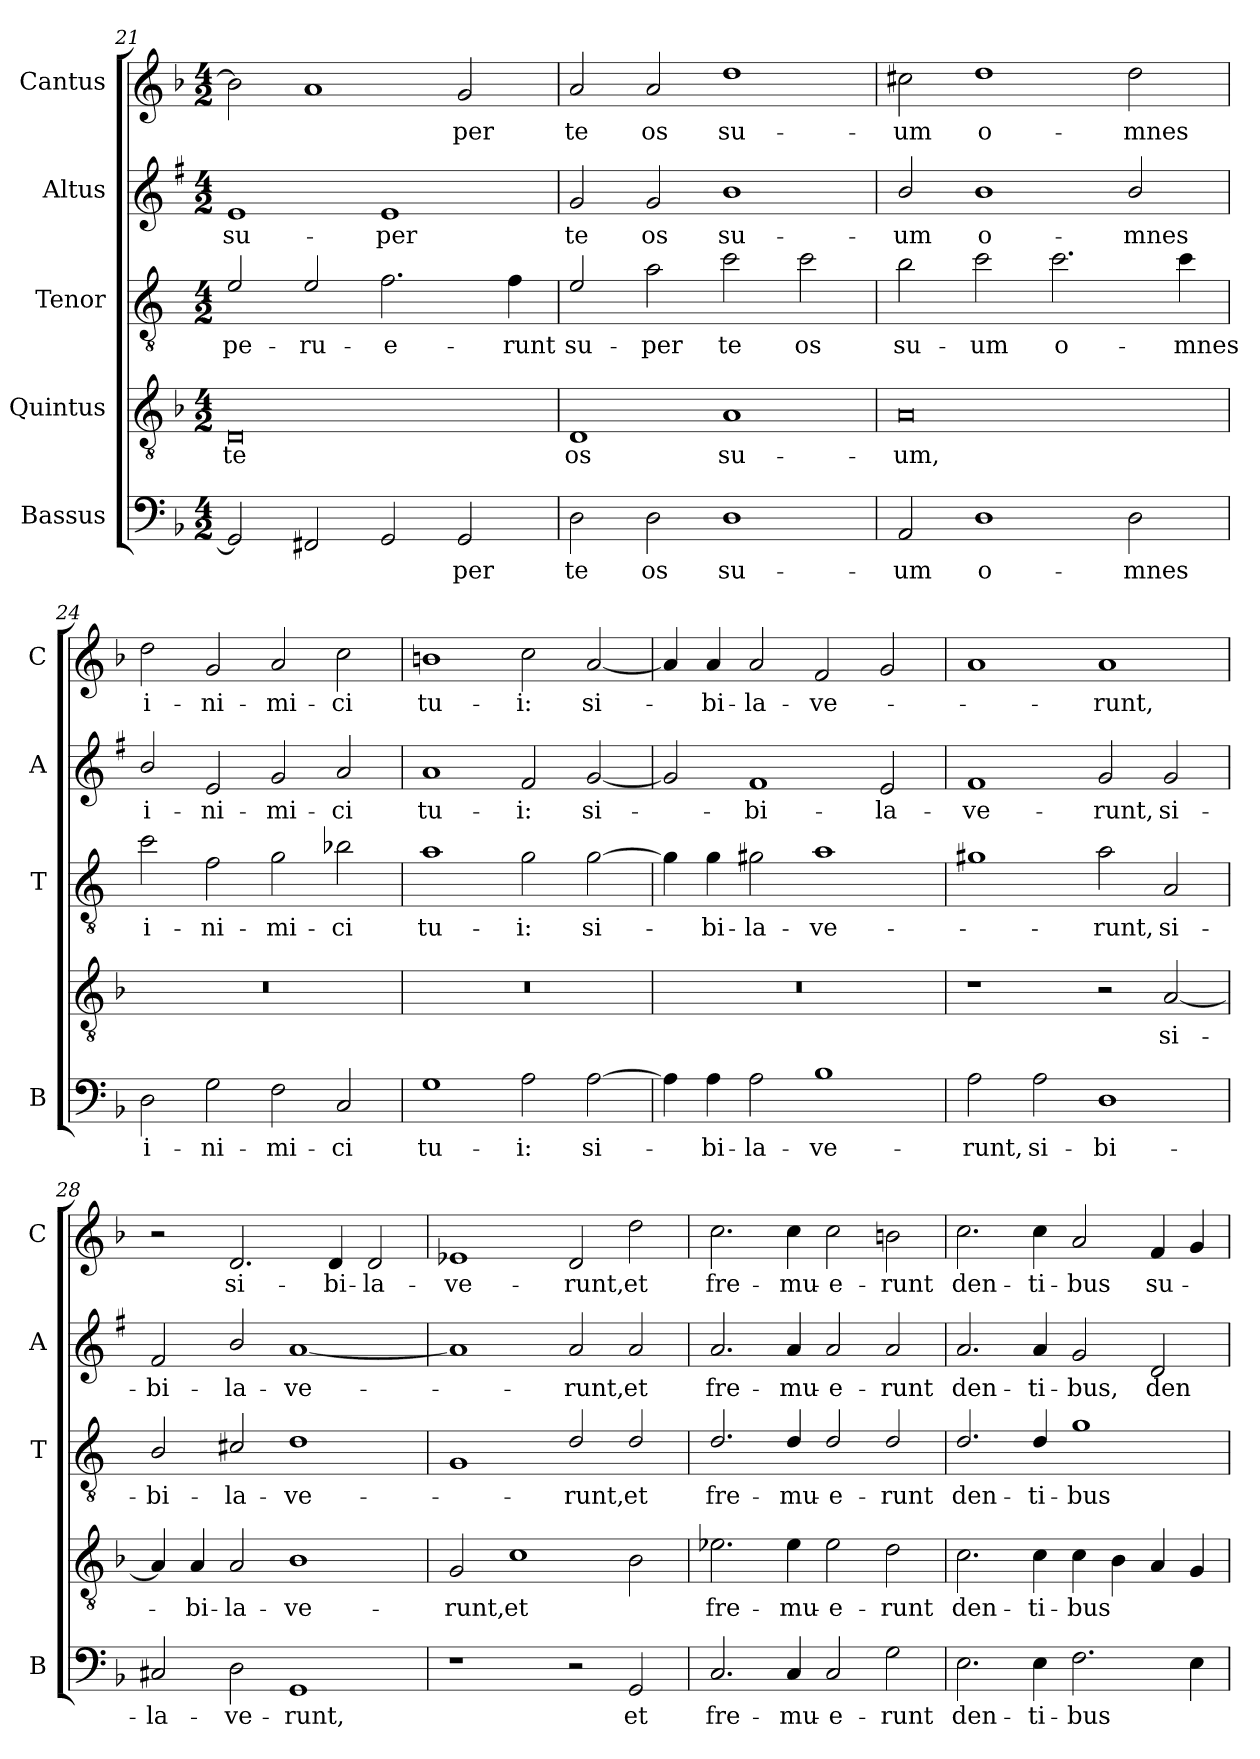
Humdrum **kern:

**kern	**text	**kern	**text	**kern	**text	**kern	**text	**kern	**text
*part5	*part5	*part4	*part4	*part3	*part3	*part2	*part2	*part1	*part1
*staff5	*staff5	*staff4	*staff4	*staff3	*staff3	*staff2	*staff2	*staff1	*staff1
*I"Bassus	*	*I"Quintus	*	*I"Tenor	*	*I"Altus	*	*I"Cantus	*
*I'B	*	*	*	*I'T	*	*I'A	*	*I'C	*
!!LO:LB:g=z
*clefF4	*	*clefGv2	*	*clefGv2	*	*clefG2	*	*clefG2	*
*	*	*	*	*ITrd4c7	*	*ITrd1c2	*	*	*
*k[b-]	*	*k[b-]	*	*k[b-]	*	*k[b-]	*	*k[b-]	*
*F:	*	*F:	*	*F:	*	*F:	*	*F:	*
*M4/2	*	*M4/2	*	*M4/2	*	*M4/2	*	*M4/2	*
=21	=21	=21	=21	=21	=21	=21	=21	=21	=21
!	!	!	!LO:LY:b	!	!LO:LY:b	!	!LO:LY:b	!	!
2GG/]	.	0D	te	2A/	-pe-	1d	su-	2b-\]	.
!	!	!	!	!	!LO:LY:b	!	!	!	!
2FF#X/	.	.	.	2A/	-ru-	.	.	1a	.
!	!	!	!	!	!LO:LY:b	!	!LO:LY:b	!	!
2GG/	.	.	.	2.B-\	-e-	1d	-per	.	.
!	!LO:LY:b	!	!	!	!	!	!	!	!LO:LY:b
2GG/	-per	.	.	.	.	.	.	2g/	-per
!	!	!	!	!	!LO:LY:b	!	!	!	!
.	.	.	.	4B-\	-runt	.	.	.	.
=22	=22	=22	=22	=22	=22	=22	=22	=22	=22
!	!LO:LY:b	!	!LO:LY:b	!	!LO:LY:b	!	!LO:LY:b	!	!LO:LY:b
2D\	te	1D	os	2A/	su-	2f/	te	2a/	te
!	!LO:LY:b	!	!	!	!LO:LY:b	!	!LO:LY:b	!	!LO:LY:b
2D\	os	.	.	2d\	-per	2f/	os	2a/	os
!	!LO:LY:b	!	!LO:LY:b	!	!LO:LY:b	!	!LO:LY:b	!	!LO:LY:b
1D	su-	1A	su-	2f\	te	1a	su-	1dd	su-
!	!	!	!	!	!LO:LY:b	!	!	!	!
.	.	.	.	2f\	os	.	.	.	.
=23	=23	=23	=23	=23	=23	=23	=23	=23	=23
!	!LO:LY:b	!	!LO:LY:b	!	!LO:LY:b	!	!LO:LY:b	!	!LO:LY:b
2AA/	-um	0A	-um,	2e\	su-	2a/	-um	2cc#X\	-um
!	!LO:LY:b	!	!	!	!LO:LY:b	!	!LO:LY:b	!	!LO:LY:b
1D	o-	.	.	2f\	-um	1a	o-	1dd	o-
!	!	!	!	!	!LO:LY:b	!	!	!	!
.	.	.	.	2.f\	o-	.	.	.	.
!	!LO:LY:b	!	!	!	!	!	!LO:LY:b	!	!LO:LY:b
2D\	-mnes	.	.	.	.	2a/	-mnes	2dd\	-mnes
!	!	!	!	!	!LO:LY:b	!	!	!	!
.	.	.	.	4f\	-mnes	.	.	.	.
=24	=24	=24	=24	=24	=24	=24	=24	=24	=24
!	!LO:LY:b	!	!	!	!LO:LY:b	!	!LO:LY:b	!	!LO:LY:b
2D\	i-	0r	.	2f\	i-	2a/	i-	2dd\	i-
!	!LO:LY:b	!	!	!	!LO:LY:b	!	!LO:LY:b	!	!LO:LY:b
2G\	-ni-	.	.	2B-\	-ni-	2d/	-ni-	2g/	-ni-
!	!LO:LY:b	!	!	!	!LO:LY:b	!	!LO:LY:b	!	!LO:LY:b
2F\	-mi-	.	.	2c\	-mi-	2f/	-mi-	2a/	-mi-
!	!LO:LY:b	!	!	!	!LO:LY:b	!	!LO:LY:b	!	!LO:LY:b
2C/	-ci	.	.	2e-X\	-ci	2g/	-ci	2cc\	-ci
=25	=25	=25	=25	=25	=25	=25	=25	=25	=25
!	!LO:LY:b	!	!	!	!LO:LY:b	!	!LO:LY:b	!	!LO:LY:b
1G	tu-	0r	.	1d	tu-	1g	tu-	1bn	tu-
!	!LO:LY:b	!	!	!	!LO:LY:b	!	!LO:LY:b	!	!LO:LY:b
2A\	-i:	.	.	2c\	-i:	2e/	-i:	2cc\	-i:
!	!LO:LY:b	!	!	!	!LO:LY:b	!	!LO:LY:b	!	!LO:LY:b
[2A\	si-	.	.	[2c\	si-	[2f/	si-	[2a/	si-
=26	=26	=26	=26	=26	=26	=26	=26	=26	=26
4A\]	.	0r	.	4c\]	.	2f/]	.	4a/]	.
!	!LO:LY:b	!	!	!	!LO:LY:b	!	!	!	!LO:LY:b
4A\	-bi-	.	.	4c\	-bi-	.	.	4a/	-bi-
!	!LO:LY:b	!	!	!	!LO:LY:b	!	!LO:LY:b	!	!LO:LY:b
2A\	-la-	.	.	2c#X\	-la-	1e	-bi-	2a/	-la-
!	!LO:LY:b	!	!	!	!LO:LY:b	!	!	!	!LO:LY:b
1B-	-ve-	.	.	1d	-ve-	.	.	2f/	-ve-
!	!	!	!	!	!	!	!LO:LY:b	!	!
.	.	.	.	.	.	2d/	-la-	2g/	.
!!LO:LB:g=z
=27	=27	=27	=27	=27	=27	=27	=27	=27	=27
!	!LO:LY:b	!	!	!	!	!	!LO:LY:b	!	!
2A\	-runt,	1r	.	1c#X	.	1e	-ve-	1a	.
!	!LO:LY:b	!	!	!	!	!	!	!	!
2A\	si-	.	.	.	.	.	.	.	.
!	!LO:LY:b	!	!	!	!LO:LY:b	!	!LO:LY:b	!	!LO:LY:b
1D	-bi-	2r	.	2d\	-runt,	2f/	-runt,	1a	-runt,
!	!	!	!LO:LY:b	!	!LO:LY:b	!	!LO:LY:b	!	!
.	.	[2A/	si-	2D/	si-	2f/	si-	.	.
=28	=28	=28	=28	=28	=28	=28	=28	=28	=28
!	!LO:LY:b	!	!	!	!LO:LY:b	!	!LO:LY:b	!	!
2C#X/	-la-	4A/]	.	2E/	-bi-	2e/	-bi-	2r	.
!	!	!	!LO:LY:b	!	!	!	!	!	!
.	.	4A/	-bi-	.	.	.	.	.	.
!	!LO:LY:b	!	!LO:LY:b	!	!LO:LY:b	!	!LO:LY:b	!	!LO:LY:b
2D\	-ve-	2A/	-la-	2F#X/	-la-	2a/	-la-	2.d/	si-
!	!LO:LY:b	!	!LO:LY:b	!	!LO:LY:b	!	!LO:LY:b	!	!
1GG	-runt,	1B-	-ve-	1G	-ve-	[1g	-ve-	.	.
!	!	!	!	!	!	!	!	!	!LO:LY:b
.	.	.	.	.	.	.	.	4d/	-bi-
!	!	!	!	!	!	!	!	!	!LO:LY:b
.	.	.	.	.	.	.	.	2d/	-la-
=29	=29	=29	=29	=29	=29	=29	=29	=29	=29
!	!	!	!LO:LY:b	!	!	!	!	!	!LO:LY:b
1r	.	2G/	-runt,	1C	.	1g]	.	1e-X	-ve-
!	!	!	!LO:LY:b	!	!	!	!	!	!
.	.	1c	et	.	.	.	.	.	.
!	!	!	!	!	!LO:LY:b	!	!LO:LY:b	!	!LO:LY:b
2r	.	.	.	2G/	-runt,	2g/	-runt,	2d/	-runt,
!	!LO:LY:b	!	!	!	!LO:LY:b	!	!LO:LY:b	!	!LO:LY:b
2GG/	et	2B-\	.	2G/	et	2g/	et	2dd\	et
=30	=30	=30	=30	=30	=30	=30	=30	=30	=30
!	!LO:LY:b	!	!LO:LY:b	!	!LO:LY:b	!	!LO:LY:b	!	!LO:LY:b
2.C/	fre-	2.e-X\	fre-	2.G/	fre-	2.g/	fre-	2.cc\	fre-
!	!LO:LY:b	!	!LO:LY:b	!	!LO:LY:b	!	!LO:LY:b	!	!LO:LY:b
4C/	-mu-	4e-\	-mu-	4G/	-mu-	4g/	-mu-	4cc\	-mu-
!	!LO:LY:b	!	!LO:LY:b	!	!LO:LY:b	!	!LO:LY:b	!	!LO:LY:b
2C/	-e-	2e-\	-e-	2G/	-e-	2g/	-e-	2cc\	-e-
!	!LO:LY:b	!	!LO:LY:b	!	!LO:LY:b	!	!LO:LY:b	!	!LO:LY:b
2G\	-runt	2d\	-runt	2G/	-runt	2g/	-runt	2bn\	-runt
=31	=31	=31	=31	=31	=31	=31	=31	=31	=31
!	!LO:LY:b	!	!LO:LY:b	!	!LO:LY:b	!	!LO:LY:b	!	!LO:LY:b
2.E\	den-	2.c\	den-	2.G/	den-	2.g/	den-	2.cc\	den-
!	!LO:LY:b	!	!LO:LY:b	!	!LO:LY:b	!	!LO:LY:b	!	!LO:LY:b
4E\	-ti-	4c\	-ti-	4G/	-ti-	4g/	-ti-	4cc\	-ti-
!	!LO:LY:b	!	!LO:LY:b	!	!LO:LY:b	!	!LO:LY:b	!	!LO:LY:b
2.F\	-bus	4c\	-bus	1c	-bus	2f/	-bus,	2a/	-bus
.	.	4B-\	.	.	.	.	.	.	.
!	!	!	!	!	!	!	!LO:LY:b	!	!LO:LY:b
.	.	4A/	.	.	.	2c/	den-	4f/	su-
4E\	.	4G/	.	.	.	.	.	4g/	.
=	=	=	=	=	=	=	=	=	=
*-	*-	*-	*-	*-	*-	*-	*-	*-	*-
